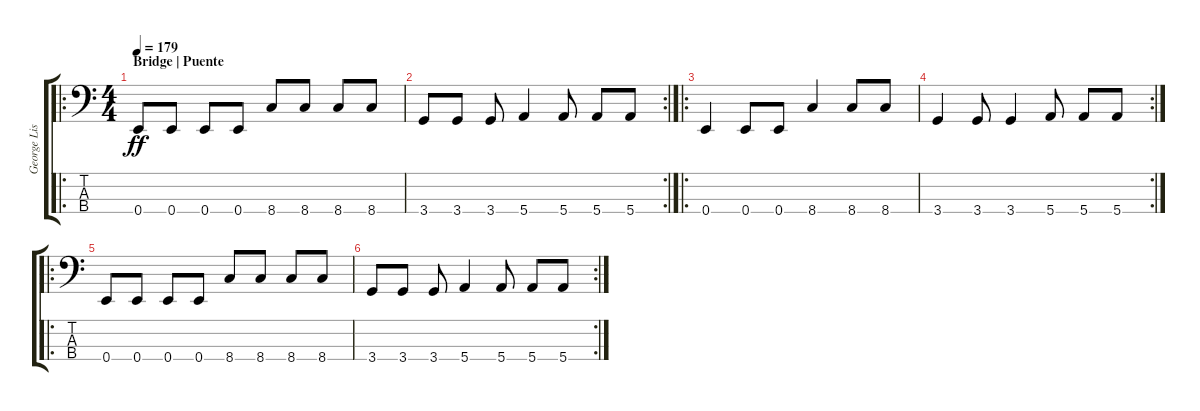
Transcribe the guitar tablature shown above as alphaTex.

\track ("George Listing" "George Lis") {instrument electricbassfinger}
\staff {score tabs}
\tuning (G2 D2 A1 E1) {hide}
\ro
\ts (4 4)
\section ("" "Bridge | Puente")
\tempo 179
\clef f4
\ks c
0.4.8{dy ff} 0.4.8 0.4.8 0.4.8 8.4.8 8.4.8 8.4.8 8.4.8 |
\rc 2
3.4.8 3.4.8 3.4.8 5.4.4 5.4.8 5.4.8 5.4.8 |
\ro
0.4.4 0.4.8 0.4.8 8.4.4 8.4.8 8.4.8 |
\rc 2
3.4.4 3.4.8 3.4.4 5.4.8 5.4.8 5.4.8 |
\ro
0.4.8 0.4.8 0.4.8 0.4.8 8.4.8 8.4.8 8.4.8 8.4.8 |
\rc 2
3.4.8 3.4.8 3.4.8 5.4.4 5.4.8 5.4.8 5.4.8
